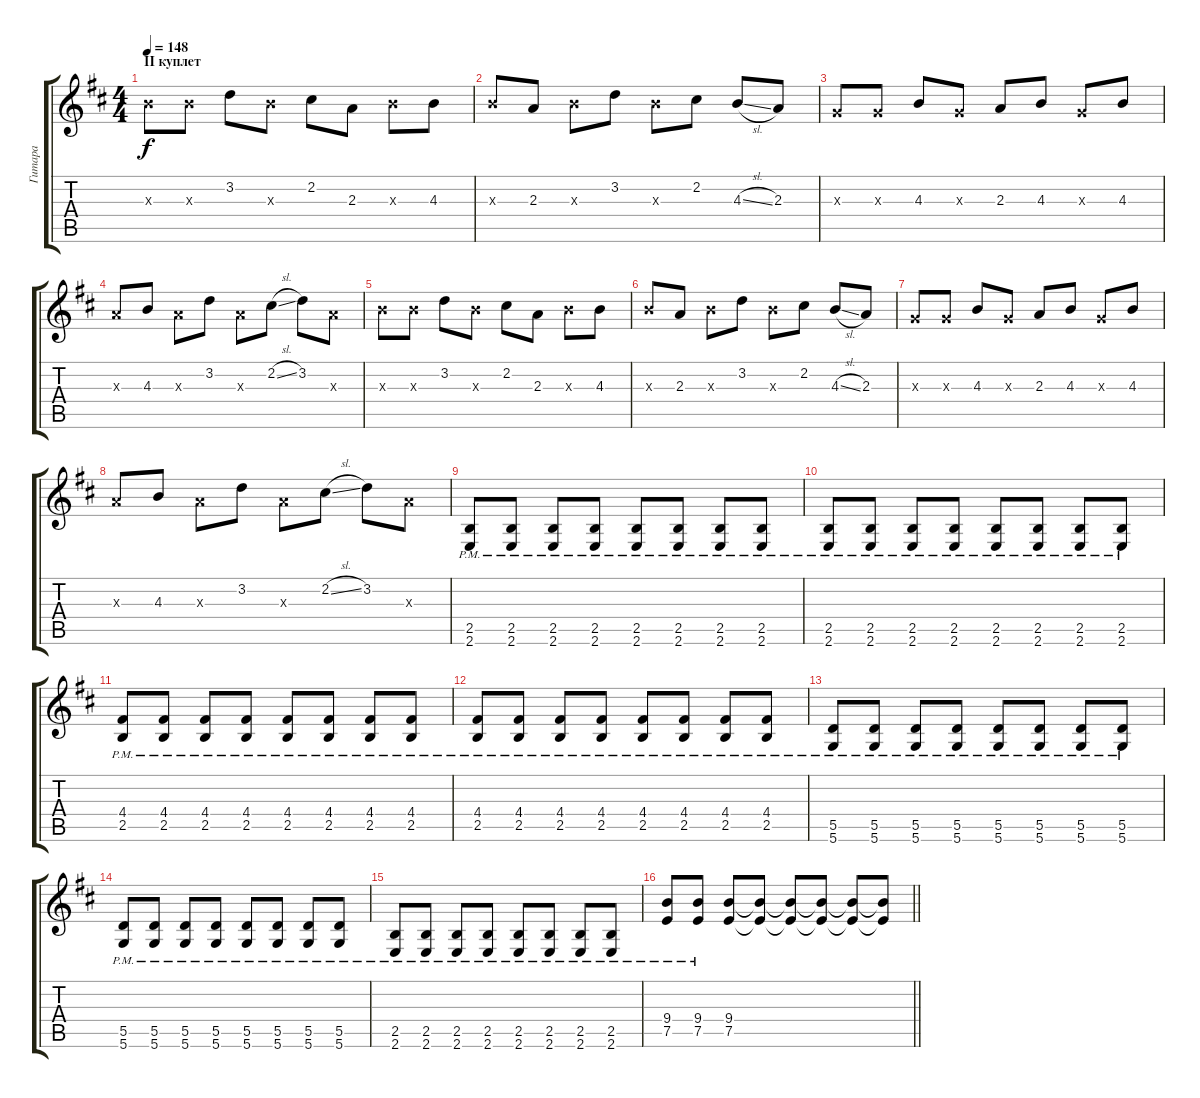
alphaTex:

\track ("Гитара" "Гитара") {instrument distortionguitar}
\staff {score tabs}
\tuning (E4 B3 G3 D3 A2 D2) {hide}
\ts (4 4)
\section ("" "II куплет")
\tempo 148
\clef g2
\ks bminor
4.3{x}.8{dy f} 4.3{x}.8 3.2.8 4.3{x}.8 2.2.8 2.3.8 4.3{x}.8 4.3.8 |
4.3{x}.8 2.3.8 4.3{x}.8 3.2.8 4.3{x}.8 2.2.8 4.3{sl}.8 2.3.8 |
0.3{x}.8 0.3{x}.8 4.3.8 0.3{x}.8 2.3.8 4.3.8 0.3{x}.8 4.3.8 |
2.3{x}.8 4.3.8 2.3{x}.8 3.2.8 2.3{x}.8 2.2{sl}.8 3.2.8 2.3{x}.8 |
4.3{x}.8 4.3{x}.8 3.2.8 4.3{x}.8 2.2.8 2.3.8 4.3{x}.8 4.3.8 |
4.3{x}.8 2.3.8 4.3{x}.8 3.2.8 4.3{x}.8 2.2.8 4.3{sl}.8 2.3.8 |
0.3{x}.8 0.3{x}.8 4.3.8 0.3{x}.8 2.3.8 4.3.8 0.3{x}.8 4.3.8 |
2.3{x}.8 4.3.8 2.3{x}.8 3.2.8 2.3{x}.8 2.2{sl}.8 3.2.8 2.3{x}.8 |
(2.5{pm} 2.6{pm}).8 (2.5{pm} 2.6{pm}).8 (2.5{pm} 2.6{pm}).8 (2.5{pm} 2.6{pm}).8 (2.5{pm} 2.6{pm}).8 (2.5{pm} 2.6{pm}).8 (2.5{pm} 2.6{pm}).8 (2.5{pm} 2.6{pm}).8 |
(2.5{pm} 2.6{pm}).8 (2.5{pm} 2.6{pm}).8 (2.5{pm} 2.6{pm}).8 (2.5{pm} 2.6{pm}).8 (2.5{pm} 2.6{pm}).8 (2.5{pm} 2.6{pm}).8 (2.5{pm} 2.6{pm}).8 (2.5{pm} 2.6{pm}).8 |
(4.4{pm} 2.5{pm}).8 (4.4{pm} 2.5{pm}).8 (4.4{pm} 2.5{pm}).8 (4.4{pm} 2.5{pm}).8 (4.4{pm} 2.5{pm}).8 (4.4{pm} 2.5{pm}).8 (4.4{pm} 2.5{pm}).8 (4.4{pm} 2.5{pm}).8 |
(4.4{pm} 2.5{pm}).8 (4.4{pm} 2.5{pm}).8 (4.4{pm} 2.5{pm}).8 (4.4{pm} 2.5{pm}).8 (4.4{pm} 2.5{pm}).8 (4.4{pm} 2.5{pm}).8 (4.4{pm} 2.5{pm}).8 (4.4{pm} 2.5{pm}).8 |
(5.5{pm} 5.6{pm}).8 (5.5{pm} 5.6{pm}).8 (5.5{pm} 5.6{pm}).8 (5.5{pm} 5.6{pm}).8 (5.5{pm} 5.6{pm}).8 (5.5{pm} 5.6{pm}).8 (5.5{pm} 5.6{pm}).8 (5.5{pm} 5.6{pm}).8 |
(5.5{pm} 5.6{pm}).8 (5.5{pm} 5.6{pm}).8 (5.5{pm} 5.6{pm}).8 (5.5{pm} 5.6{pm}).8 (5.5{pm} 5.6{pm}).8 (5.5{pm} 5.6{pm}).8 (5.5{pm} 5.6{pm}).8 (5.5{pm} 5.6{pm}).8 |
(2.5{pm} 2.6{pm}).8 (2.5{pm} 2.6{pm}).8 (2.5{pm} 2.6{pm}).8 (2.5{pm} 2.6{pm}).8 (2.5{pm} 2.6{pm}).8 (2.5{pm} 2.6{pm}).8 (2.5{pm} 2.6{pm}).8 (2.5{pm} 2.6{pm}).8 |
\barLineRight lightlight
(9.4{pm} 7.5{pm}).8 (9.4{pm} 7.5{pm}).8 (9.4 7.5).8 (9.4{t} 7.5{t}).8 (9.4{t} 7.5{t}).8 (9.4{t} 7.5{t}).8 (9.4{t} 7.5{t}).8 (9.4{t} 7.5{t}).8
